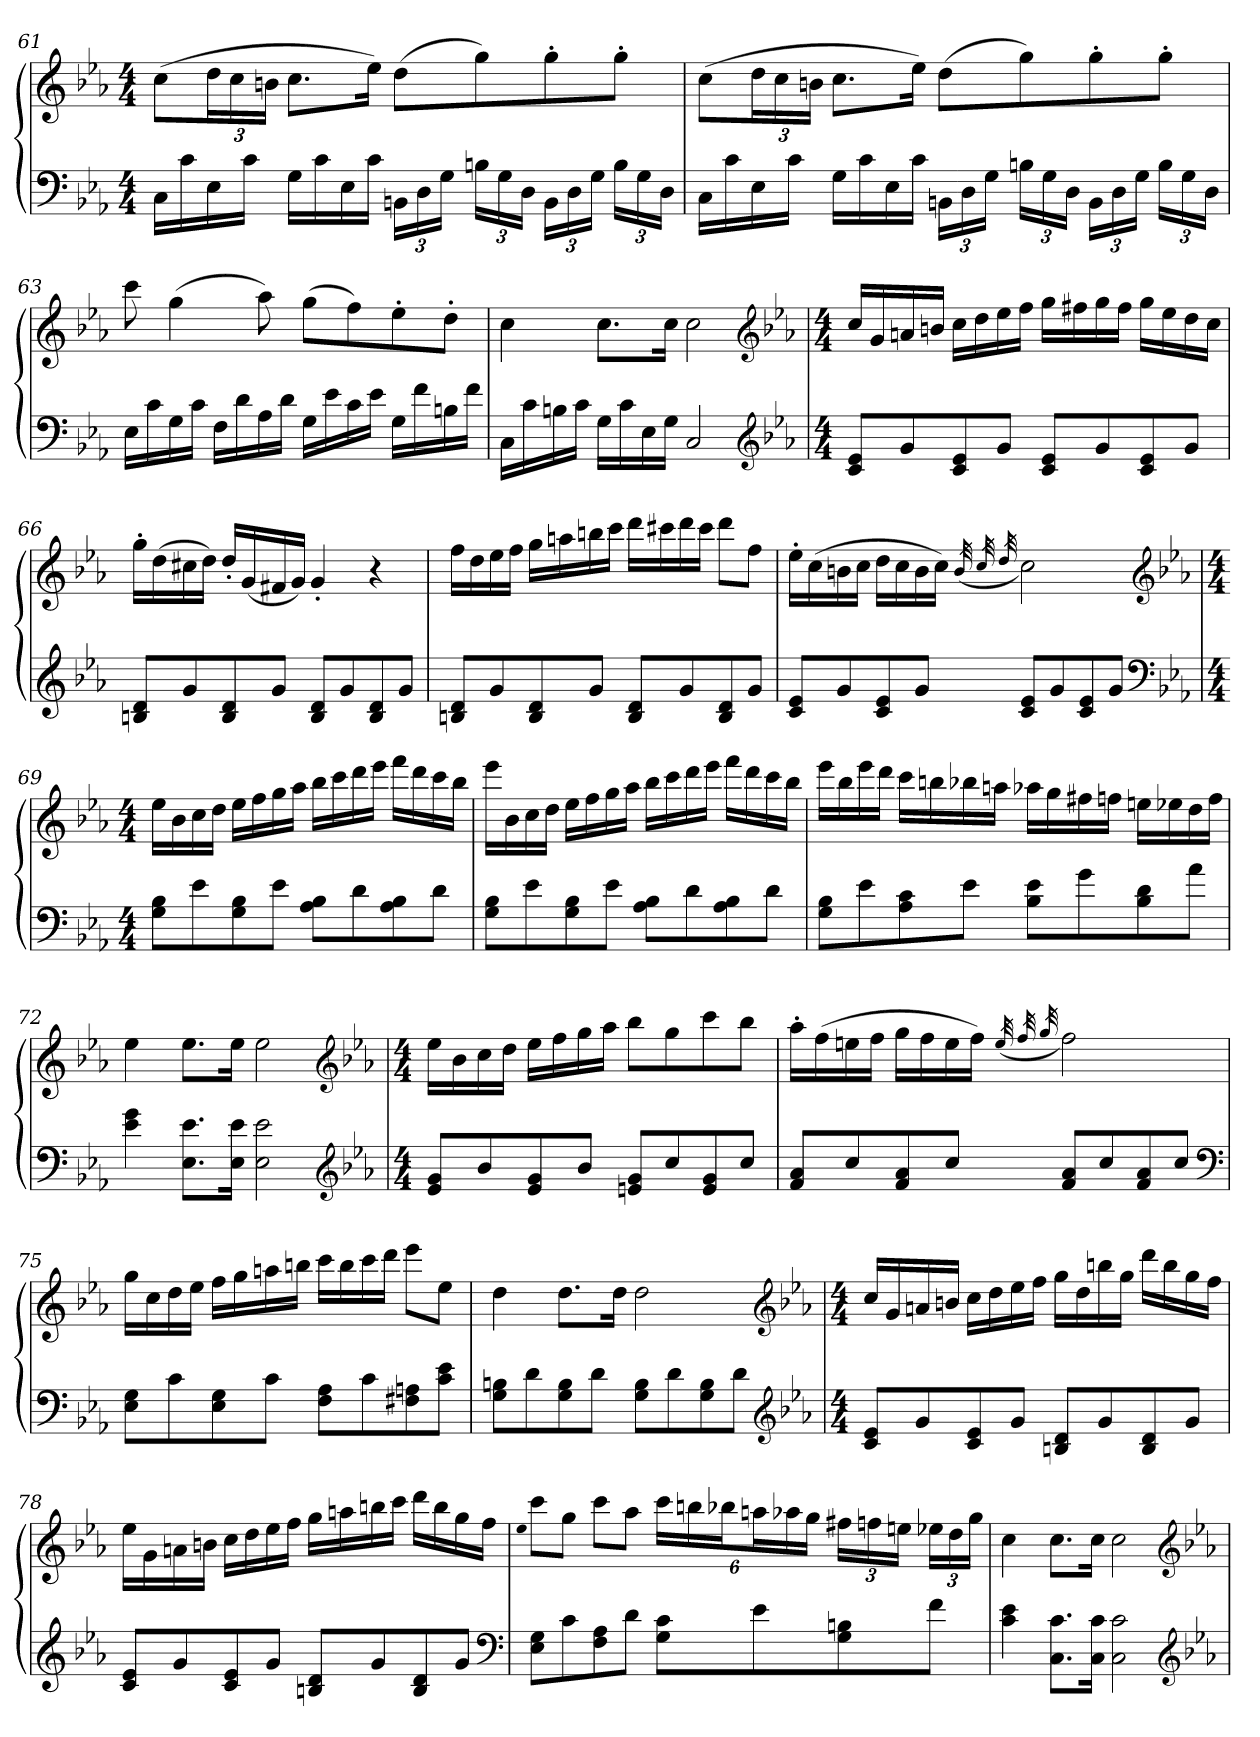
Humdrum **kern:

**kern	**kern
*part1	*part1
*staff2	*staff1
*clefF4	*clefG2
*k[b-e-a-]	*k[b-e-a-]
*c:	*c:
*M4/4	*M4/4
=61	=61
16CLL	(8ccL
16c	.
16E-	24ddL
.	24cc
16cJJ	.
.	24bnJJ
16GLL	8.ccL
16c	.
16E-	.
16cJJ	16ee-Jk)
24BBnLL	(8ddL
24D	.
24GJJ	.
24BnLL	8gg)
24G	.
24DJJ	.
24BBLL	8gg'
24D	.
24GJJ	.
24BLL	8gg'J
24G	.
24DJJ	.
=62	=62
16CLL	(8ccL
16c	.
16E-	24ddL
.	24cc
16cJJ	.
.	24bnJJ
16GLL	8.ccL
16c	.
16E-	.
16cJJ	16ee-Jk)
24BBnLL	(8ddL
24D	.
24GJJ	.
24BnLL	8gg)
24G	.
24DJJ	.
24BBLL	8gg'
24D	.
24GJJ	.
24BLL	8gg'J
24G	.
24DJJ	.
=63	=63
16E-LL	8ccc
16c	.
16G	(4gg
16cJJ	.
16FLL	.
16d	.
16A-	8aa-)
16dJJ	.
16GLL	(8ggL
16e-	.
16c	8ff)
16e-JJ	.
16GLL	8ee-'
16f	.
16Bn	8dd'J
16fJJ	.
=64	=64
16CLL	4cc
16c	.
16Bn	.
16cJJ	.
16GLL	8.ccL
16c	.
16E-	.
16GJJ	16ccJk
2C	2cc
*clefG2	*clefG2
*k[b-e-a-]	*k[b-e-a-]
*c:	*c:
=65	=65
*M4/4	*M4/4
8c 8e-L	16ccLL
.	16g
8g	16an
.	16bnJJ
8c 8e-	16ccLL
.	16dd
8gJ	16ee-
.	16ffJJ
8c 8e-L	16ggLL
.	16ff#X
8g	16gg
.	16ff#JJ
8c 8e-	16ggLL
.	16ee-
8gJ	16dd
.	16ccJJ
=66	=66
8Bn 8dL	16gg'LL
.	(16dd
8g	16cc#X
.	16ddJJ)
8B 8d	16dd'LL
.	(16g
8gJ	16f#X
.	16gJJ)
8B 8dL	4g'
8g	.
8B 8d	4r
8gJ	.
=67	=67
8Bn 8dL	16ffLL
.	16dd
8g	16ee-
.	16ffJJ
8B 8d	16ggLL
.	16aan
8gJ	16bbn
.	16cccJJ
8B 8dL	16dddLL
.	16ccc#X
8g	16ddd
.	16ccc#JJ
8B 8d	8dddL
8gJ	8ffJ
=68	=68
8c 8e-L	16ee-'LL
.	(16cc
8g	16bn
.	16ccJJ
8c 8e-	16ddLL
.	16cc
8gJ	16b
.	16ccJJ)
.	(32qb
.	32qcc
.	32qdd
8c 8e-L	2cc)
8g	.
8c 8e-	.
8gJ	.
*clefF4	*clefG2
*k[b-e-a-]	*k[b-e-a-]
*c:	*c:
=69	=69
*M4/4	*M4/4
8G 8B-L	16ee-LL
.	16b-
8e-	16cc
.	16ddJJ
8G 8B-	16ee-LL
.	16ff
8e-J	16gg
.	16aa-JJ
8A- 8B-L	16bb-LL
.	16ccc
8d	16ddd
.	16eee-JJ
8A- 8B-	16fffLL
.	16ddd
8dJ	16ccc
.	16bb-JJ
=70	=70
8G 8B-L	16eee-LL
.	16b-
8e-	16cc
.	16ddJJ
8G 8B-	16ee-LL
.	16ff
8e-J	16gg
.	16aa-JJ
8A- 8B-L	16bb-LL
.	16ccc
8d	16ddd
.	16eee-JJ
8A- 8B-	16fffLL
.	16ddd
8dJ	16ccc
.	16bb-JJ
=71	=71
8G 8B-L	16eee-LL
.	16bb-
8e-	16eee-
.	16dddJJ
8A- 8c	16cccLL
.	16bbn
8e-J	16bb-X
.	16aanJJ
8B- 8e-L	16aa-XLL
.	16gg
8g	16ff#X
.	16ffnJJ
8B- 8d	16eenLL
.	16ee-X
8a-J	16dd
.	16ffJJ
=72	=72
4e- 4g	4ee-
8.E- 8.e-L	8.ee-L
16E- 16e-Jk	16ee-Jk
2E- 2e-	2ee-
*clefG2	*clefG2
*k[b-e-a-]	*k[b-e-a-]
*c:	*c:
=73	=73
*M4/4	*M4/4
8e- 8gL	16ee-LL
.	16b-
8b-	16cc
.	16ddJJ
8e- 8g	16ee-LL
.	16ff
8b-J	16gg
.	16aa-JJ
8en 8gL	8bb-L
8cc	8gg
8e 8g	8ccc
8ccJ	8bb-J
=74	=74
8f 8a-L	16aa-'LL
.	(16ff
8cc	16een
.	16ffJJ
8f 8a-	16ggLL
.	16ff
8ccJ	16ee
.	16ffJJ)
.	(32qee
.	32qff
.	32qgg
8f 8a-L	2ff)
8cc	.
8f 8a-	.
8ccJ	.
*clefF4	*
=75	=75
8E- 8GL	16ggLL
.	16cc
8c	16dd
.	16ee-JJ
8E- 8G	16ffLL
.	16gg
8cJ	16aan
.	16bbnJJ
8F 8A-L	16cccLL
.	16bb
8c	16ccc
.	16dddJJ
8F#X 8An	8eee-L
8c 8e-J	8ee-J
=76	=76
8G 8BnL	4dd
8d	.
8G 8B	8.ddL
8dJ	.
.	16ddJk
8G 8BL	2dd
8d	.
8G 8B	.
8dJ	.
*clefG2	*clefG2
*k[b-e-a-]	*k[b-e-a-]
*c:	*c:
=77	=77
*M4/4	*M4/4
8c 8e-L	16ccLL
.	16g
8g	16an
.	16bnJJ
8c 8e-	16ccLL
.	16dd
8gJ	16ee-
.	16ffJJ
8Bn 8dL	16ggLL
.	16dd
8g	16bbn
.	16ggJJ
8B 8d	16dddLL
.	16bb
8gJ	16gg
.	16ffJJ
=78	=78
8c 8e-L	16ee-LL
.	16g
8g	16an
.	16bnJJ
8c 8e-	16ccLL
.	16dd
8gJ	16ee-
.	16ffJJ
8Bn 8dL	16ggLL
.	16aan
8g	16bbn
.	16cccJJ
8B 8d	16dddLL
.	16bb
8gJ	16gg
.	16ffJJ
*clefF4	*
=79	=79
.	qee-
8E- 8GL	8cccL
8c	8ggJ
8F 8A-	8cccL
8dJ	8aa-J
8G 8cL	24cccLL
.	24bbn
.	24bb-XJ
8e-	24aanL
.	24aa-X
.	24ggJJ
8G 8Bn	24ff#XLL
.	24ffn
.	24eenJJ
8fJ	24ee-XLL
.	24dd
.	24ggJJ
=80	=80
4c 4e-	4cc
8.C 8.cL	8.ccL
16C 16cJk	16ccJk
2C 2c	2cc
*clefG2	*clefG2
*k[b-e-a-]	*k[b-e-a-]
*c:	*c:
=	=
*-	*-
